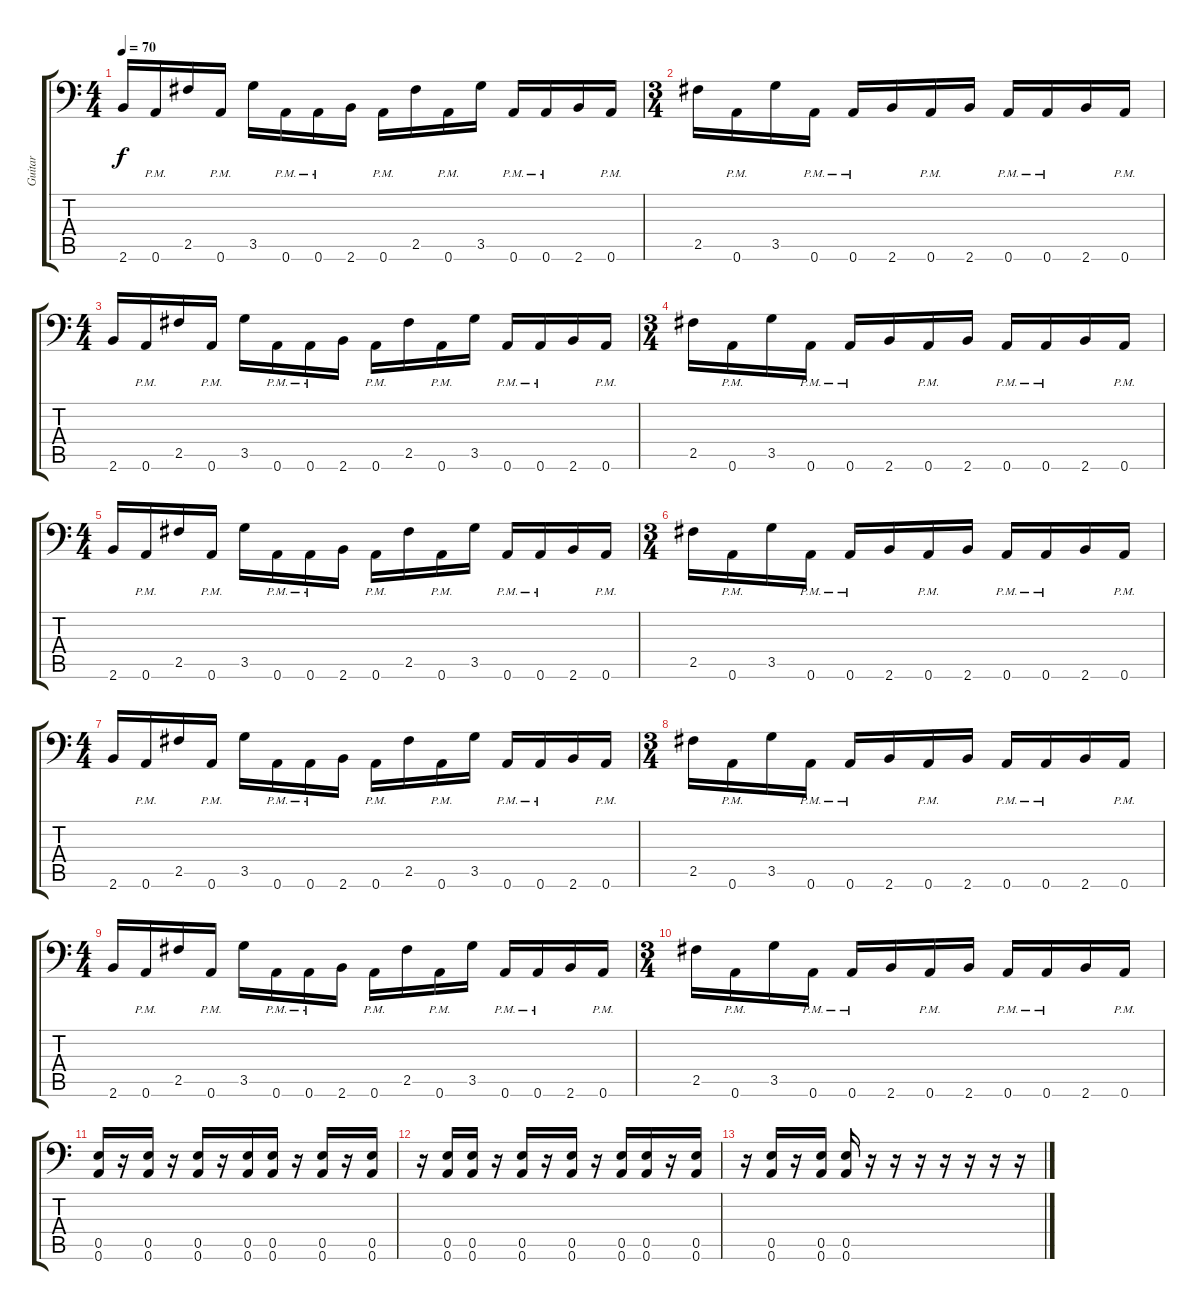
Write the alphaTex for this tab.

\track ("Guitar" "Guitar") {instrument distortionguitar}
\staff {score tabs}
\tuning (B3 Gb3 D3 A2 E2 A1) {hide}
\ts (4 4)
\tempo 70
\clef f4
\ks c
2.6.16{dy f} 0.6{pm}.16 2.5.16 0.6{pm}.16 3.5.16 0.6{pm}.16 0.6{pm}.16 2.6.16 0.6{pm}.16 2.5.16 0.6{pm}.16 3.5.16 0.6{pm}.16 0.6{pm}.16 2.6.16 0.6{pm}.16 |
\ts (3 4)
2.5.16 0.6{pm}.16 3.5.16 0.6{pm}.16 0.6{pm}.16 2.6.16 0.6{pm}.16 2.6.16 0.6{pm}.16 0.6{pm}.16 2.6.16 0.6{pm}.16 |
\ts (4 4)
2.6.16 0.6{pm}.16 2.5.16 0.6{pm}.16 3.5.16 0.6{pm}.16 0.6{pm}.16 2.6.16 0.6{pm}.16 2.5.16 0.6{pm}.16 3.5.16 0.6{pm}.16 0.6{pm}.16 2.6.16 0.6{pm}.16 |
\ts (3 4)
2.5.16 0.6{pm}.16 3.5.16 0.6{pm}.16 0.6{pm}.16 2.6.16 0.6{pm}.16 2.6.16 0.6{pm}.16 0.6{pm}.16 2.6.16 0.6{pm}.16 |
\ts (4 4)
2.6.16 0.6{pm}.16 2.5.16 0.6{pm}.16 3.5.16 0.6{pm}.16 0.6{pm}.16 2.6.16 0.6{pm}.16 2.5.16 0.6{pm}.16 3.5.16 0.6{pm}.16 0.6{pm}.16 2.6.16 0.6{pm}.16 |
\ts (3 4)
2.5.16 0.6{pm}.16 3.5.16 0.6{pm}.16 0.6{pm}.16 2.6.16 0.6{pm}.16 2.6.16 0.6{pm}.16 0.6{pm}.16 2.6.16 0.6{pm}.16 |
\ts (4 4)
2.6.16 0.6{pm}.16 2.5.16 0.6{pm}.16 3.5.16 0.6{pm}.16 0.6{pm}.16 2.6.16 0.6{pm}.16 2.5.16 0.6{pm}.16 3.5.16 0.6{pm}.16 0.6{pm}.16 2.6.16 0.6{pm}.16 |
\ts (3 4)
2.5.16 0.6{pm}.16 3.5.16 0.6{pm}.16 0.6{pm}.16 2.6.16 0.6{pm}.16 2.6.16 0.6{pm}.16 0.6{pm}.16 2.6.16 0.6{pm}.16 |
\ts (4 4)
2.6.16 0.6{pm}.16 2.5.16 0.6{pm}.16 3.5.16 0.6{pm}.16 0.6{pm}.16 2.6.16 0.6{pm}.16 2.5.16 0.6{pm}.16 3.5.16 0.6{pm}.16 0.6{pm}.16 2.6.16 0.6{pm}.16 |
\ts (3 4)
2.5.16 0.6{pm}.16 3.5.16 0.6{pm}.16 0.6{pm}.16 2.6.16 0.6{pm}.16 2.6.16 0.6{pm}.16 0.6{pm}.16 2.6.16 0.6{pm}.16 |
(0.5 0.6).16 r.16 (0.5 0.6).16 r.16 (0.5 0.6).16 r.16 (0.5 0.6).16 (0.5 0.6).16 r.16 (0.5 0.6).16 r.16 (0.5 0.6).16 |
r.16 (0.5 0.6).16 (0.5 0.6).16 r.16 (0.5 0.6).16 r.16 (0.5 0.6).16 r.16 (0.5 0.6).16 (0.5 0.6).16 r.16 (0.5 0.6).16 |
r.16 (0.5 0.6).16 r.16 (0.5 0.6).16 (0.5 0.6).16 r.16 r.16 r.16 r.16 r.16 r.16 r.16
